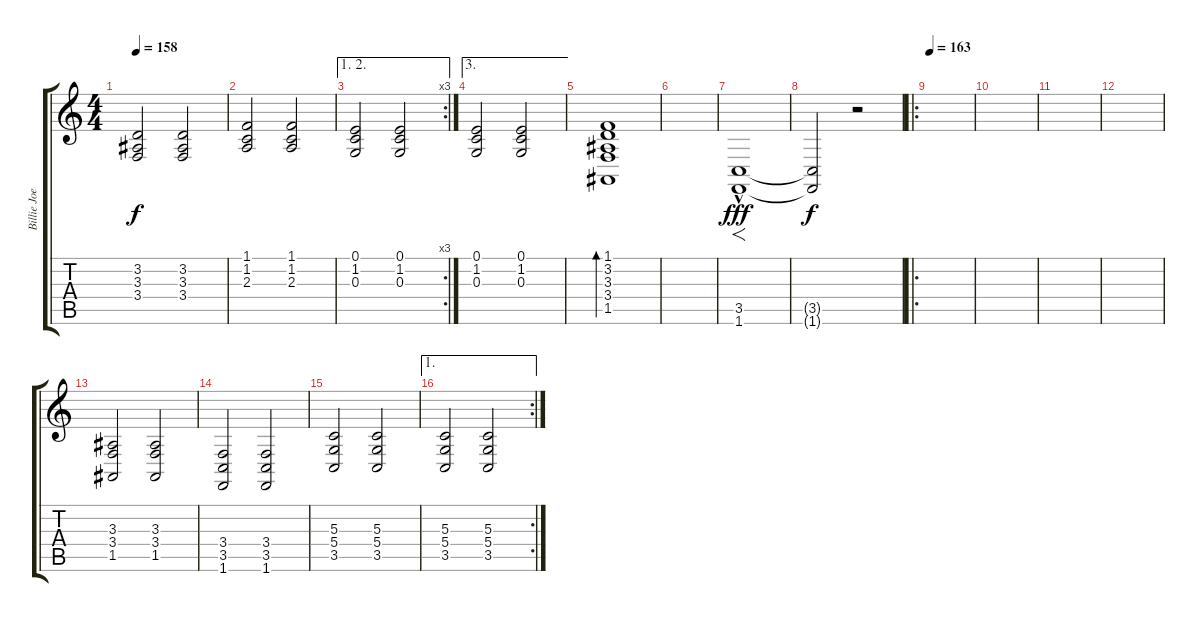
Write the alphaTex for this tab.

\track ("Billie Joe - Piano" "Billie Joe") {instrument brightacousticpiano}
\staff {score tabs}
\tuning (E4 B3 G3 D3 A2 E2) {hide}
\ts (4 4)
\tempo 158
\clef g2
\ks c
(3.2 3.3 3.4).2{dy f} (3.2 3.3 3.4).2 |
(1.1 1.2 2.3).2 (1.1 1.2 2.3).2 |
\ae (1 2)
\rc 3
(0.1 1.2 0.3).2 (0.1 1.2 0.3).2 |
\ae 3
(0.1 1.2 0.3).2 (0.1 1.2 0.3).2 |
(1.1 3.2 3.3 3.4 1.5).1{bd 120} |
|
(3.5 1.6{hac}).1{f dy fff volume 16} |
(3.5{t} 1.6{t}).2{dy f} r.2 |
\ro
\tempo 163
|
|
|
|
(3.3 3.4 1.5).2 (3.3 3.4 1.5).2 |
(3.4 3.5 1.6).2 (3.4 3.5 1.6).2 |
(5.3 5.4 3.5).2 (5.3 5.4 3.5).2 |
\ae 1
\rc 2
(5.3 5.4 3.5).2 (5.3 5.4 3.5).2
